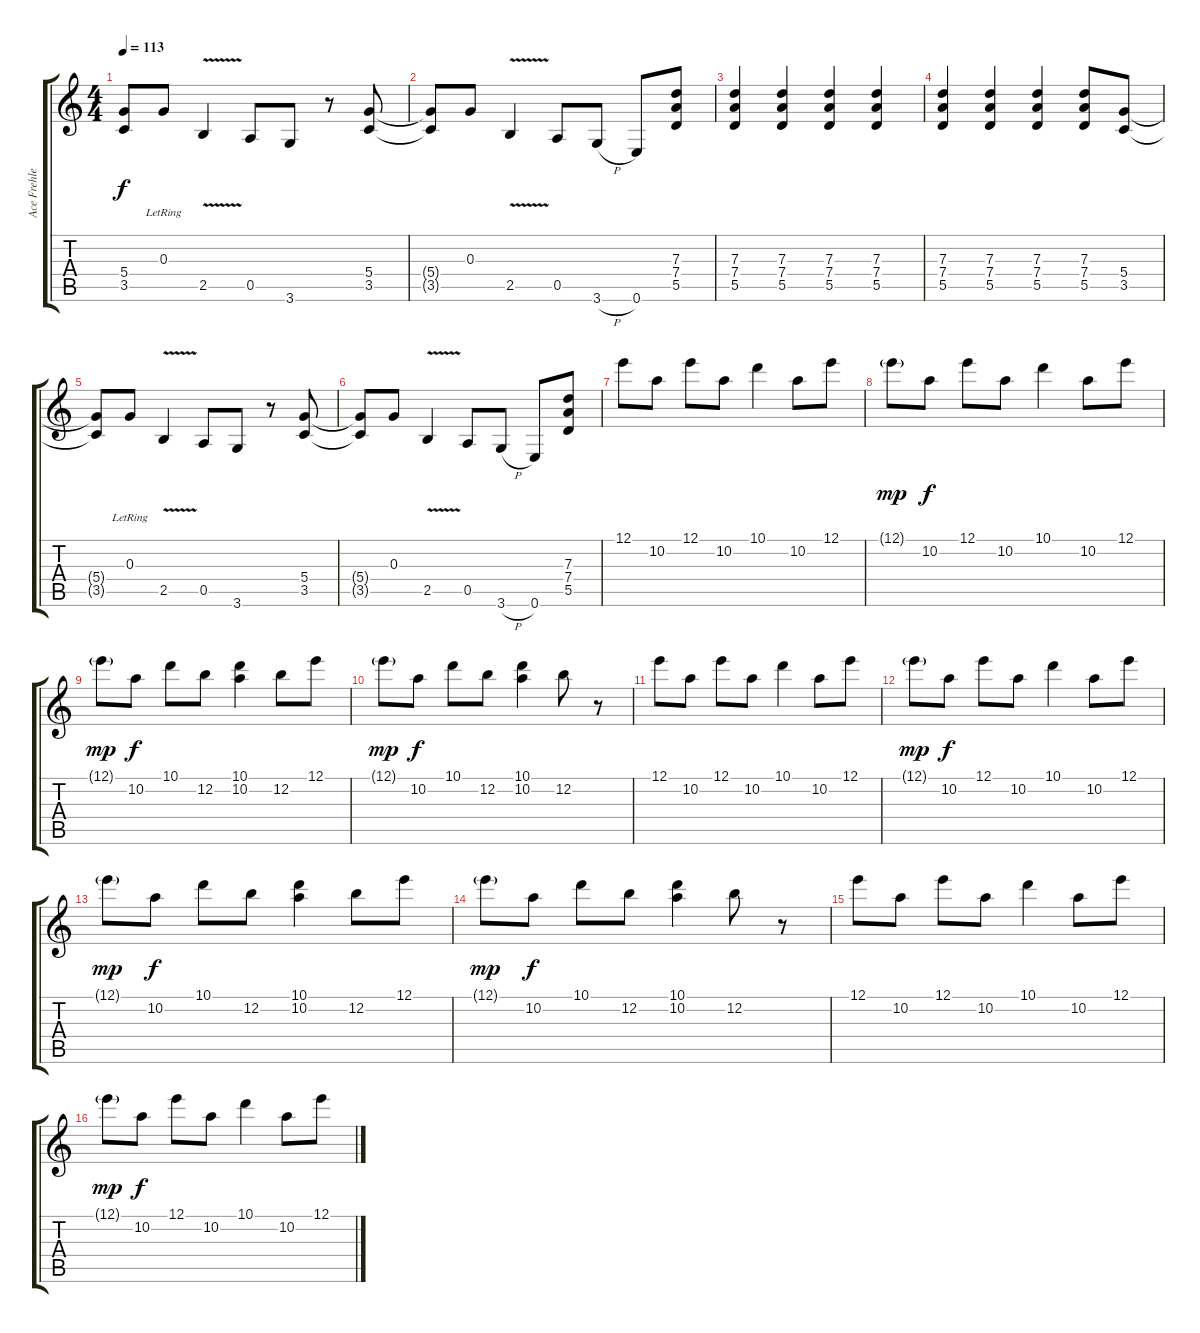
\track ("Ace Frehley" "Ace Frehle") {instrument acousticguitarsteel}
\staff {score tabs}
\tuning (E4 B3 G3 D3 A2 E2) {hide}
\ts (4 4)
\tempo 113
\clef g2
\ks c
(5.4 3.5).8{dy f} 0.3{lr}.8 2.5{v}.4 0.5.8 3.6.8 r.8 (5.4 3.5).8 |
(5.4{t} 3.5{t}).8 0.3.8 2.5{v}.4 0.5.8 3.6{h}.8 0.6.8 (7.3 7.4 5.5).8 |
(7.3 7.4 5.5).4 (7.3 7.4 5.5).4 (7.3 7.4 5.5).4 (7.3 7.4 5.5).4 |
(7.3 7.4 5.5).4 (7.3 7.4 5.5).4 (7.3 7.4 5.5).4 (7.3 7.4 5.5).8 (5.4 3.5).8 |
(5.4{t} 3.5{t}).8 0.3{lr}.8 2.5{v}.4 0.5.8 3.6.8 r.8 (5.4 3.5).8 |
(5.4{t} 3.5{t}).8 0.3.8 2.5{v}.4 0.5.8 3.6{h}.8 0.6.8 (7.3 7.4 5.5).8 |
12.1.8 10.2.8 12.1.8 10.2.8 10.1.4 10.2.8 12.1.8 |
12.1{g}.8{dy mp} 10.2.8{dy f} 12.1.8 10.2.8 10.1.4 10.2.8 12.1.8 |
12.1{g}.8{dy mp} 10.2.8{dy f} 10.1.8 12.2.8 (10.1 10.2).4 12.2.8 12.1.8 |
12.1{g}.8{dy mp} 10.2.8{dy f} 10.1.8 12.2.8 (10.1 10.2).4 12.2.8 r.8 |
12.1.8 10.2.8 12.1.8 10.2.8 10.1.4 10.2.8 12.1.8 |
12.1{g}.8{dy mp} 10.2.8{dy f} 12.1.8 10.2.8 10.1.4 10.2.8 12.1.8 |
12.1{g}.8{dy mp} 10.2.8{dy f} 10.1.8 12.2.8 (10.1 10.2).4 12.2.8 12.1.8 |
12.1{g}.8{dy mp} 10.2.8{dy f} 10.1.8 12.2.8 (10.1 10.2).4 12.2.8 r.8 |
12.1.8 10.2.8 12.1.8 10.2.8 10.1.4 10.2.8 12.1.8 |
12.1{g}.8{dy mp} 10.2.8{dy f} 12.1.8 10.2.8 10.1.4 10.2.8 12.1.8
